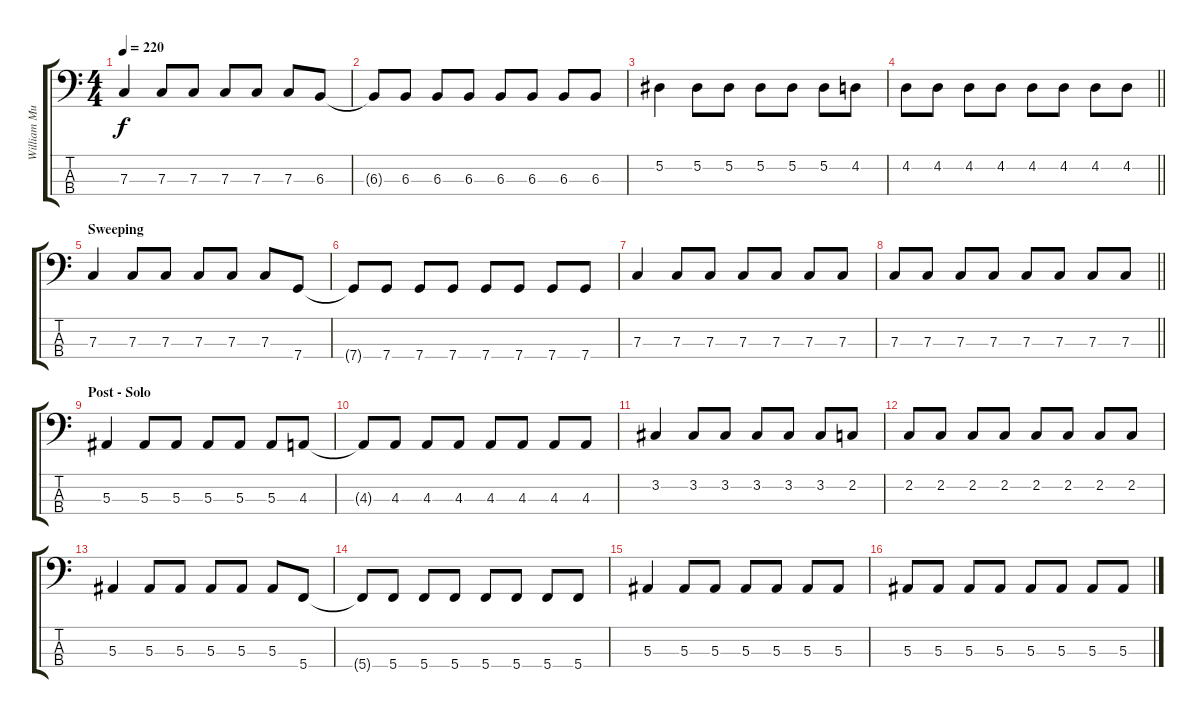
\track ("William Murderface (Bass Guitar)" "William Mu") {instrument electricbassfinger}
\staff {score tabs}
\tuning (Eb2 Bb1 F1 C1) {hide}
\ts (4 4)
\tempo 220
\clef f4
\ks c
7.3.4{dy f} 7.3.8 7.3.8 7.3.8 7.3.8 7.3.8 6.3.8 |
6.3{t}.8 6.3.8 6.3.8 6.3.8 6.3.8 6.3.8 6.3.8 6.3.8 |
5.2.4 5.2.8 5.2.8 5.2.8 5.2.8 5.2.8 4.2.8 |
\barLineRight lightlight
4.2.8 4.2.8 4.2.8 4.2.8 4.2.8 4.2.8 4.2.8 4.2.8 |
\section ("" "Sweeping")
7.3.4 7.3.8 7.3.8 7.3.8 7.3.8 7.3.8 7.4.8 |
7.4{t}.8 7.4.8 7.4.8 7.4.8 7.4.8 7.4.8 7.4.8 7.4.8 |
7.3.4 7.3.8 7.3.8 7.3.8 7.3.8 7.3.8 7.3.8 |
\barLineRight lightlight
7.3.8 7.3.8 7.3.8 7.3.8 7.3.8 7.3.8 7.3.8 7.3.8 |
\section ("" "Post - Solo")
5.3.4 5.3.8 5.3.8 5.3.8 5.3.8 5.3.8 4.3.8 |
4.3{t}.8 4.3.8 4.3.8 4.3.8 4.3.8 4.3.8 4.3.8 4.3.8 |
3.2.4 3.2.8 3.2.8 3.2.8 3.2.8 3.2.8 2.2.8 |
2.2.8 2.2.8 2.2.8 2.2.8 2.2.8 2.2.8 2.2.8 2.2.8 |
5.3.4 5.3.8 5.3.8 5.3.8 5.3.8 5.3.8 5.4.8 |
5.4{t}.8 5.4.8 5.4.8 5.4.8 5.4.8 5.4.8 5.4.8 5.4.8 |
5.3.4 5.3.8 5.3.8 5.3.8 5.3.8 5.3.8 5.3.8 |
5.3.8 5.3.8 5.3.8 5.3.8 5.3.8 5.3.8 5.3.8 5.3.8
